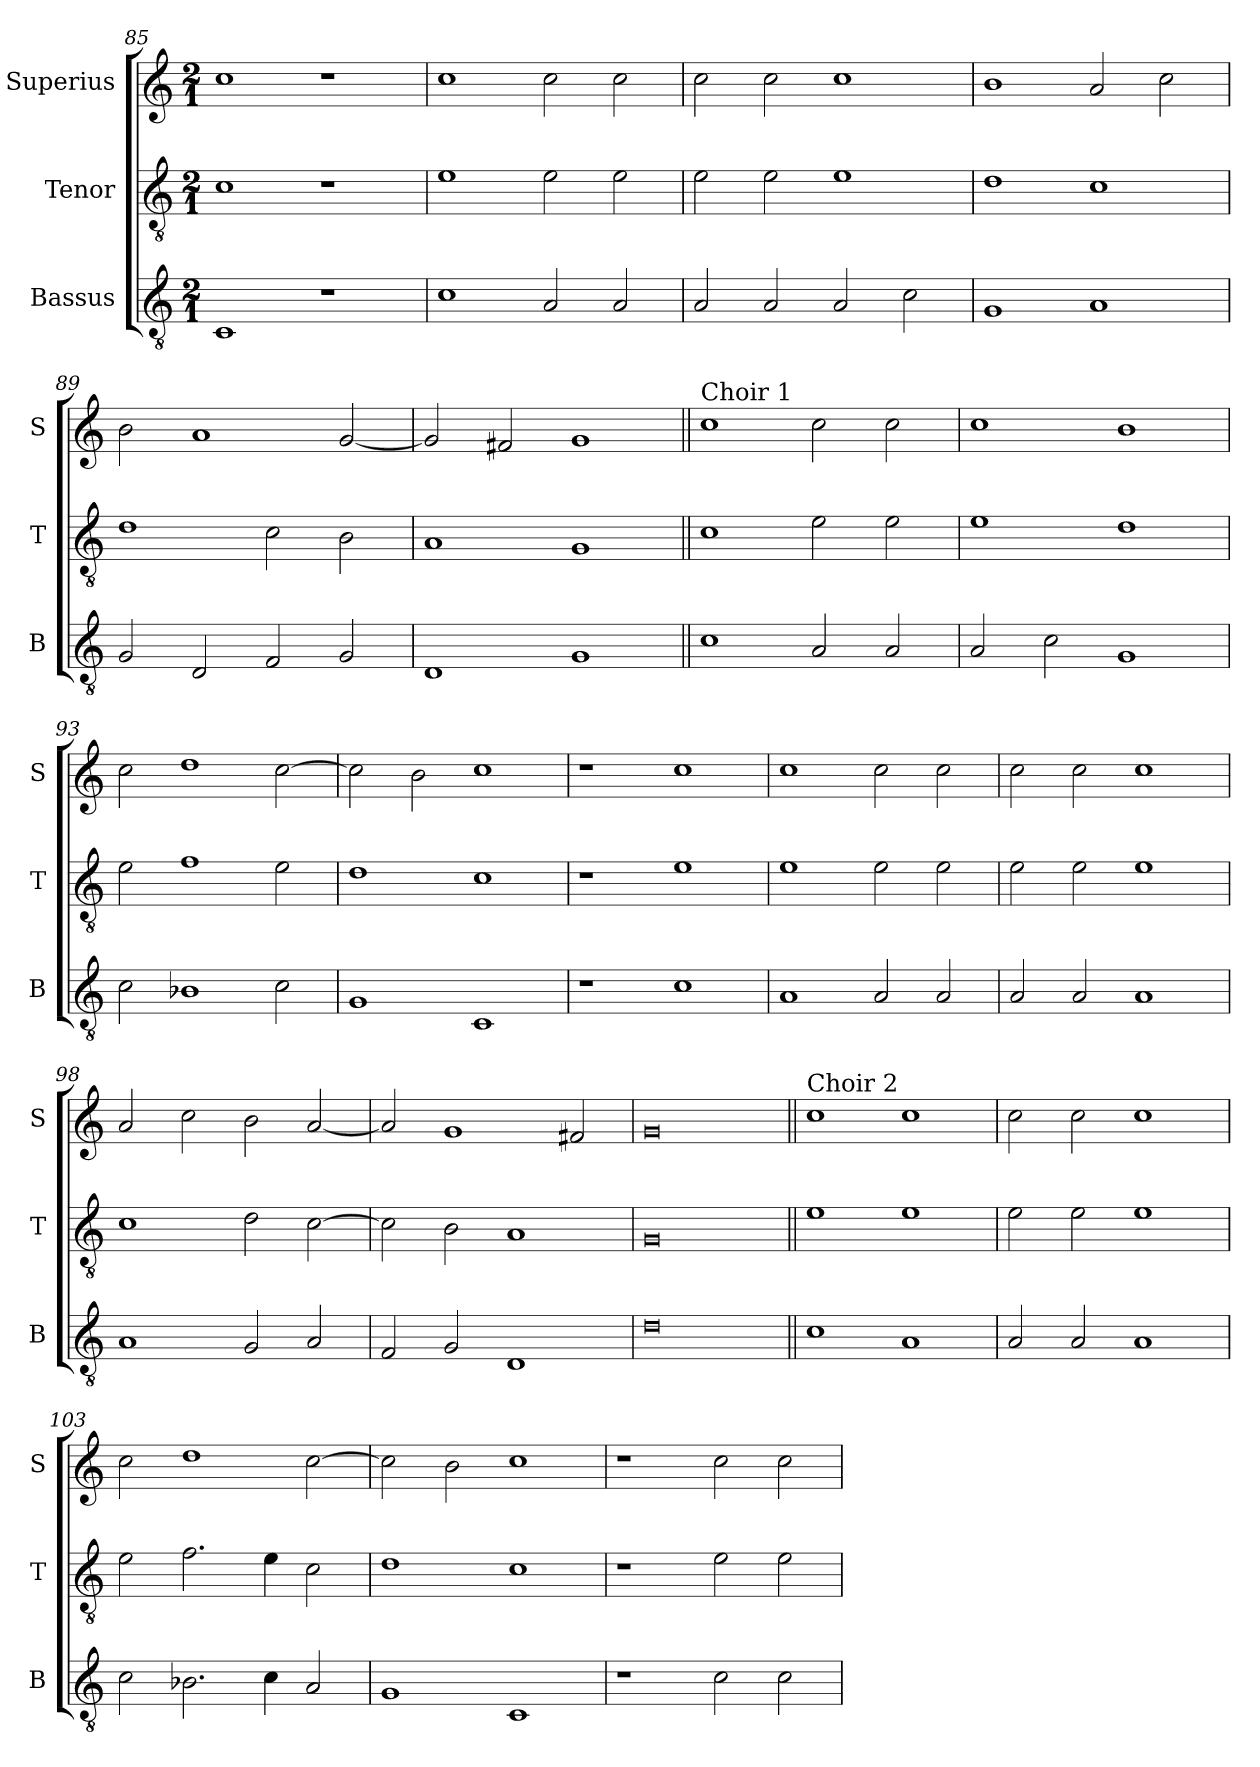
**kern	**kern	**kern
*part3	*part2	*part1
*staff3	*staff2	*staff1
*I"Bassus	*I"Tenor	*I"Superius
*I'B	*I'T	*I'S
*clefGv2	*clefGv2	*clefG2
*k[]	*k[]	*k[]
*M2/1	*M2/1	*M2/1
=85	=85	=85
1C	1c	1cc
1r	1r	1r
=86	=86	=86
1c	1e	1cc
2A/	2e\	2cc\
2A/	2e\	2cc\
=87	=87	=87
2A/	2e\	2cc\
2A/	2e\	2cc\
2A/	1e	1cc
2c\	.	.
=88	=88	=88
1G	1d	1b
1A	1c	2a/
.	.	2cc\
=89	=89	=89
2G/	1d	2b\
2D/	.	1a
2F/	2c\	.
2G/	2B\	[2g/
=90	=90	=90
1D	1A	2g/]
.	.	2f#X/
1G	1G	1g
=91||	=91||	=91||
!	!	!LO:TX:a:t=Choir 1
1c	1c	1cc
2A/	2e\	2cc\
2A/	2e\	2cc\
=92	=92	=92
2A/	1e	1cc
2c\	.	.
1G	1d	1b
=93	=93	=93
2c\	2e\	2cc\
1B-X	1f	1dd
2c\	2e\	[2cc\
=94	=94	=94
1G	1d	2cc\]
.	.	2b\
1C	1c	1cc
=95	=95	=95
1r	1r	1r
1c	1e	1cc
=96	=96	=96
1A	1e	1cc
2A/	2e\	2cc\
2A/	2e\	2cc\
=97	=97	=97
2A/	2e\	2cc\
2A/	2e\	2cc\
1A	1e	1cc
=98	=98	=98
1A	1c	2a/
.	.	2cc\
2G/	2d\	2b\
2A/	[2c\	[2a/
=99	=99	=99
2F/	2c\]	2a/]
2G/	2B\	1g
1D	1A	.
.	.	2f#X/
=100	=100	=100
0d	0G	0g
=101||	=101||	=101||
!	!	!LO:TX:a:t=Choir 2
1c	1e	1cc
1A	1e	1cc
=102	=102	=102
2A/	2e\	2cc\
2A/	2e\	2cc\
1A	1e	1cc
=103	=103	=103
2c\	2e\	2cc\
2.B-X\	2.f\	1dd
4c\	4e\	.
2A/	2c\	[2cc\
=104	=104	=104
1G	1d	2cc\]
.	.	2b\
1C	1c	1cc
=105	=105	=105
1r	1r	1r
2c\	2e\	2cc\
2c\	2e\	2cc\
=	=	=
*-	*-	*-
